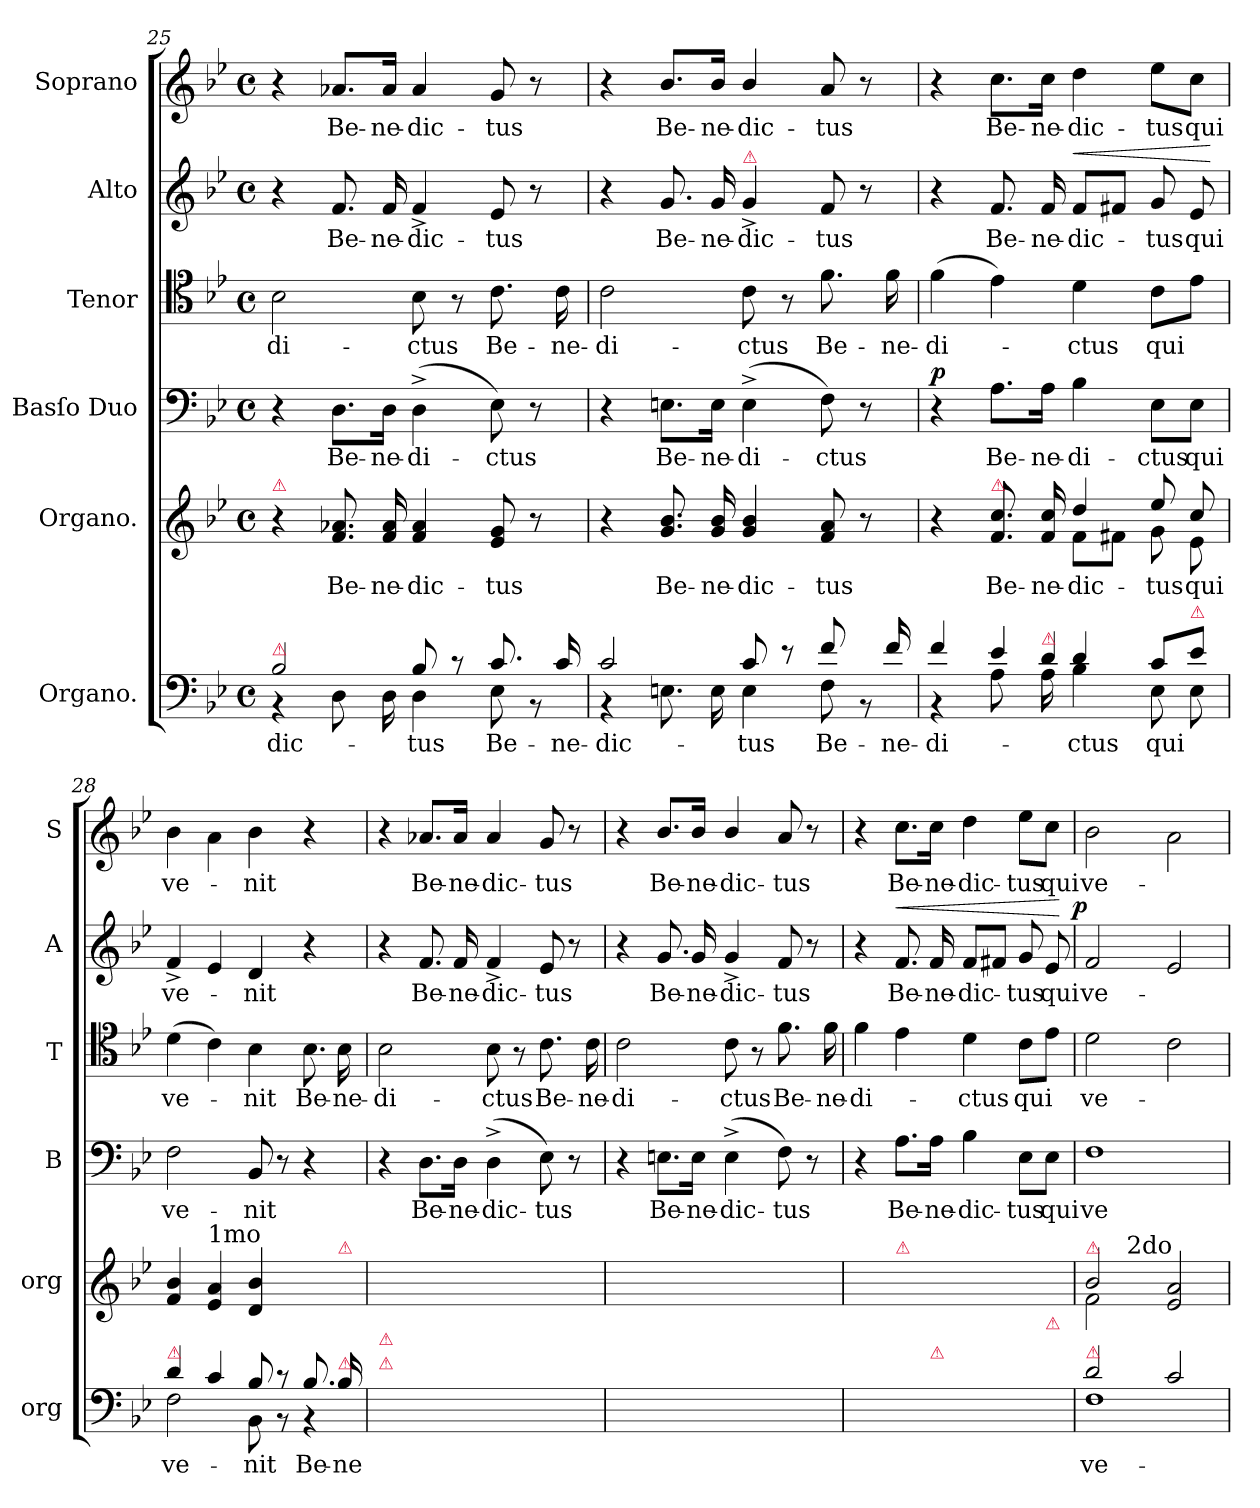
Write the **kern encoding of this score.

**kern	**text	**kern	**text	**kern	**text	**dynam	**kern	**text	**kern	**text	**dynam	**kern	**text
*part6	*part6	*part5	*part5	*part4	*part4	*part4	*part3	*part3	*part2	*part2	*part2	*part1	*part1
*staff6	*staff6	*staff5	*staff5	*staff4	*staff4	*staff4	*staff3	*staff3	*staff2	*staff2	*staff2	*staff1	*staff1
*I"Organo.	*	*I"Organo.	*	*I"Basſo Duo	*	*	*I"Tenor	*	*I"Alto	*	*	*I"Soprano	*
*I'org	*	*I'org	*	*I'B	*	*	*I'T	*	*I'A	*	*	*I'S	*
*clefF4	*	*clefG2	*	*clefF4	*	*	*clefC4	*	*clefG2	*	*	*clefG2	*
*k[b-e-]	*	*k[b-e-]	*	*k[b-e-]	*	*	*k[b-e-]	*	*k[b-e-]	*	*	*k[b-e-]	*
*B-:	*	*B-:	*	*B-:	*	*	*B-:	*	*B-:	*	*	*B-:	*
*M4/4	*	*M4/4	*	*M4/4	*	*	*M4/4	*	*M4/4	*	*	*M4/4	*
*met(c)	*	*met(c)	*	*met(c)	*	*	*met(c)	*	*met(c)	*	*	*met(c)	*
=25	=25	=25	=25	=25	=25	=25	=25	=25	=25	=25	=25	=25	=25
*^	*	*	*	*	*	*	*	*	*	*	*	*	*
!	!	!	!LO:TX:a:color=crimson:t=⚠	!	!	!	!	!	!	!	!	!	!	!
!LO:TX:a:color=crimson:t=⚠	!	!	!	!	!	!	!	!	!	!	!	!	!	!
2B-/	4r	-dic-	4r	.	4r	.	.	2B-\	-di-	4r	.	.	4r	.
!	!LO:N:vis=8	!	!	!	!	!	!	!	!	!	!	!	!	!
.	8.D\	.	8.f/ 8.a-X/	Be-	8.D\L	Be-	.	.	.	8.f/	Be-	.	8.a-X/L	Be-
.	16D\	.	16f/ 16a-/	-ne-	16D\Jk	-ne-	.	.	.	16f/	-ne-	.	16a-/Jk	-ne-
8B-/	4D\	-tus	4f/ 4a-/	-dic-	(>4D^>\	-di-	.	8B-\	-ctus	4f^>/	-dic-	.	4a-/	-dic-
8r	.	.	.	.	.	.	.	8r	.	.	.	.	.	.
8.c/	8E-\	Be-	8e-/ 8g/	-tus	8E-\)	-ctus	.	8.c\	Be-	8e-/	-tus	.	8g/	-tus
.	8r	.	8r	.	8r	.	.	.	.	8r	.	.	8r	.
16c/	.	-ne-	.	.	.	.	.	16c\	-ne-	.	.	.	.	.
=26	=26	=26	=26	=26	=26	=26	=26	=26	=26	=26	=26	=26	=26	=26
2c/	4r	-dic-	4r	.	4r	.	.	2c\	-di-	4r	.	.	4r	.
.	8.En\	.	8.g/ 8.b-/	Be-	8.En\L	Be-	.	.	.	8.g/	Be-	.	8.b-/L	Be-
.	16E\	.	16g/ 16b-/	-ne-	16E\Jk	-ne-	.	.	.	16g/	-ne-	.	16b-/Jk	-ne-
!	!	!	!	!	!	!	!	!	!	!LO:TX:a:color=crimson:t=⚠	!	!	!	!
8c/	4E\	-tus	4g/ 4b-/	-dic-	(>4E^>\	-di-	.	8c\	-ctus	4g^>/	-dic-	.	4b-/	-dic-
8r	.	.	.	.	.	.	.	8r	.	.	.	.	.	.
!LO:N:vis=8	!	!	!	!	!	!	!	!	!	!	!	!	!	!
8.f/	8F\	Be-	8f/ 8a/	-tus	8F\)	-ctus	.	8.f\	Be-	8f/	-tus	.	8a/	-tus
.	8r	.	8r	.	8r	.	.	.	.	8r	.	.	8r	.
16f/	.	-ne-	.	.	.	.	.	16f\	-ne-	.	.	.	.	.
=27	=27	=27	=27	=27	=27	=27	=27	=27	=27	=27	=27	=27	=27	=27
*	*	*	*^	*	*	*	*	*	*	*	*	*	*	*
!	!	!	!	!	!	!	!	!LO:DY:b	!	!	!	!	!	!	!
4f/	4r	-di-	4r	2ryy	.	4r	.	p	(>4f\	-di-	4r	.	.	4r	.
!	!	!	!LO:TX:a:color=crimson:t=⚠	!	!	!	!	!	!	!	!	!	!	!	!
!LO:N:vis=4	!LO:N:vis=8	!	!	!	!	!	!	!	!	!	!	!	!	!	!
8.e-/	8.A\	.	8.f/ 8.cc/	.	Be-	8.A\L	Be-	.	4e-\)	.	8.f/	Be-	.	8.cc\L	Be-
!LO:TX:a:color=crimson:t=⚠	!	!	!	!	!	!	!	!	!	!	!	!	!	!	!
!LO:N:vis=4	!	!	!	!	!	!	!	!	!	!	!	!	!	!	!
16d	16A\	.	16f/ 16cc/	.	-ne-	16A\Jk	-ne-	.	.	.	16f/	-ne-	.	16cc\Jk	-ne-
!	!	!	!	!	!	!	!	!	!	!	!	!	!LO:HP:a	!	!
4d/	4B-\	-ctus	4dd/	8f\L	-dic-	4B-\	-di-	.	4d\	-ctus	8f/L	-dic-	<	4dd\	-dic-
.	.	.	.	8f#X\J	.	.	.	.	.	.	8f#X/J	.	.	.	.
8c/L	8E-\	qui	8ee-/	8g\	-tus	8E-\L	-ctus	.	8c\L	qui	8g/	-tus	.	8ee-\L	-tus
!LO:TX:a:color=crimson:t=⚠	!	!	!	!	!	!	!	!	!	!	!	!	!	!	!
8e-/J	8E-\	.	8cc/	8e-\	qui	8E-\J	qui	.	8e-\J	.	8e-/	qui	.	8cc\J	qui
*v	*v	*	*	*	*	*	*	*	*	*	*	*	*	*	*
*	*	*v	*v	*	*	*	*	*	*	*	*	*	*	*
.	.	.	.	.	.	.	.	.	.	.	[	.	.
=28	=28	=28	=28	=28	=28	=28	=28	=28	=28	=28	=28	=28	=28
*^	*	*	*	*	*	*	*	*	*	*	*	*	*
!	!	!	!LO:TX:a:color=crimson:t=⚠	!	!	!	!	!	!	!	!	!	!	!
!LO:TX:a:color=crimson:t=⚠	!	!	!	!	!	!	!	!	!	!	!	!	!	!
*	*	*	*^	*	*	*	*	*	*	*	*	*	*	*
4d/	2F\	ve-	4f/ 4b-/	2...ryy	.	2F\	ve-	.	(>4d\	ve-	4f^>/	ve-	.	4b-\	ve-
!	!	!	!LO:TX:a:t=1mo	!	!	!	!	!	!	!	!	!	!	!	!
4c/	.	.	4e-/ 4a/	.	.	.	.	.	4c\)	.	4e-/	.	.	4a\	.
8B-/	8BB-\	-nit	4d/ 4b-/	.	.	8BB-/	-nit	.	4B-\	-nit	4d/	-nit	.	4b-\	-nit
8rc	8rBB	.	.	.	.	8r	.	.	.	.	.	.	.	.	.
8.B-/	4rBB	Be-	4ryy	.	.	4r	.	.	8.B-\	Be-	4r	.	.	4r	.
!	!	!	!	!LO:TX:a:color=crimson:t=⚠	!	!	!	!	!	!	!	!	!	!	!
!LO:TX:a:color=crimson:t=⚠	!	!	!	!	!	!	!	!	!	!	!	!	!	!	!
16B-/	.	-ne	.	16ryy	.	.	.	.	16B-\	-ne-	.	.	.	.	.
=29	=29	=29	=29	=29	=29	=29	=29	=29	=29	=29	=29	=29	=29	=29	=29
!	!	!	!LO:TX:a:color=crimson:t=⚠	!	!	!	!	!	!	!	!	!	!	!	!
!LO:TX:a:color=crimson:t=⚠	!	!	!	!	!	!	!	!	!	!	!	!	!	!	!
!LO:TX:a:color=crimson:t=⚠	!	!	!	!	!	!	!	!	!	!	!	!	!	!	!
*	*	*	*v	*v	*	*	*	*	*	*	*	*	*	*	*
2B-/yy	4ryy	-di-	4ryy	.	4r	.	.	2B-\	-di-	4r	.	.	4r	.
!	!LO:N:vis=8	!	!	!	!	!	!	!	!	!	!	!	!	!
.	8.D\yy	.	8.fyy/ 8.a-Xyy/	Be-	8.D\L	Be-	.	.	.	8.f/	Be-	.	8.a-X/L	Be-
.	16D\yy	.	16fyy/ 16a-yy/	-ne-	16D\Jk	-ne-	.	.	.	16f/	-ne-	.	16a-/Jk	-ne-
8B-/yy	4D\yy	-ctus	4fyy/ 4a-yy/	-dic-	(>4D^>\	-dic-	.	8B-\	-ctus	4f^>/	-dic-	.	4a-/	-dic-
8ryy	.	.	.	.	.	.	.	8r	.	.	.	.	.	.
8.c/yy	8E-\yy	Be-	8e-yy/ 8gyy/	-tus	8E-\)	-tus	.	8.c\	Be-	8e-/	-tus	.	8g/	-tus
.	8ryy	.	8ryy	.	8r	.	.	.	.	8r	.	.	8r	.
16c/yy	.	-ne-	.	.	.	.	.	16c\	-ne-	.	.	.	.	.
=30	=30	=30	=30	=30	=30	=30	=30	=30	=30	=30	=30	=30	=30	=30
2c/yy	4ryy	-dic-	4ryy	.	4r	.	.	2c\	-di-	4r	.	.	4r	.
.	8.En\yy	.	8.gyy/ 8.b-yy/	Be-	8.En\L	Be-	.	.	.	8.g/	Be-	.	8.b-/L	Be-
.	16E\yy	.	16gyy/ 16b-yy/	-ne-	16E\Jk	-ne-	.	.	.	16g/	-ne-	.	16b-/Jk	-ne-
8c/yy	4E\yy	-tus	4gyy/ 4b-yy/	-dic-	(>4E^>\	-dic-	.	8c\	-ctus	4g^>/	-dic-	.	4b-/	-dic-
8ryy	.	.	.	.	.	.	.	8r	.	.	.	.	.	.
!LO:N:vis=8	!	!	!	!	!	!	!	!	!	!	!	!	!	!
8.f/yy	8F\yy	Be-	8fyy/ 8ayy/	-tus	8F\)	-tus	.	8.f\	Be-	8f/	-tus	.	8a/	-tus
.	8ryy	.	8ryy	.	8r	.	.	.	.	8r	.	.	8r	.
16f/yy	.	-ne-	.	.	.	.	.	16f\	-ne-	.	.	.	.	.
=31	=31	=31	=31	=31	=31	=31	=31	=31	=31	=31	=31	=31	=31	=31
*	*	*	*^	*	*	*	*	*	*	*	*	*	*	*
4f/yy	4ryy	-di-	4ryy	2ryy	.	4r	.	.	4f\	-di-	4r	.	.	4r	.
!	!	!	!LO:TX:a:color=crimson:t=⚠	!	!	!	!	!	!	!	!	!	!	!	!
!LO:N:vis=4	!LO:N:vis=8	!	!	!	!	!	!	!	!	!	!	!	!LO:HP:a	!	!
8.e-/yy	8.A\yy	.	8.fyy/ 8.ccyy/	.	Be-	8.A\L	Be-	.	4e-\	.	8.f/	Be-	<	8.cc\L	Be-
!LO:TX:a:color=crimson:t=⚠	!	!	!	!	!	!	!	!	!	!	!	!	!	!	!
!LO:N:vis=4	!	!	!	!	!	!	!	!	!	!	!	!	!	!	!
16dyy	16A\yy	.	16fyy/ 16ccyy/	.	-ne-	16A\Jk	-ne-	.	.	.	16f/	-ne-	.	16cc\Jk	-ne-
4d/yy	4B-\yy	-ctus	4dd/yy	8f\yy	-dic-	4B-\	-dic-	.	4d\	-ctus	8f/L	-dic-	.	4dd\	-dic-
.	.	.	.	8f#X\yy	.	.	.	.	.	.	8f#X/J	.	.	.	.
8c/Lyy	8E-\yy	qui	8ee-/yy	8g\yy	-tus	8E-\L	-tus	.	8c\L	qui	8g/	-tus	.	8ee-\L	-tus
!LO:TX:a:color=crimson:t=⚠	!	!	!	!	!	!	!	!	!	!	!	!	!	!	!
8e-/Jyy	8E-\yy	.	8cc/yy	8e-\yy	qui	8E-\J	qui	.	8e-\J	.	8e-/	qui	.	8cc\J	qui
*v	*v	*	*	*	*	*	*	*	*	*	*	*	*	*	*
*	*	*v	*v	*	*	*	*	*	*	*	*	*	*	*
.	.	.	.	.	.	.	.	.	.	.	[	.	.
=32	=32	=32	=32	=32	=32	=32	=32	=32	=32	=32	=32	=32	=32
*^	*	*^	*	*	*	*	*	*	*	*	*	*	*
!	!	!	!LO:TX:a:color=crimson:t=⚠	!	!	!	!	!	!	!	!	!	!	!	!
!LO:TX:a:color=crimson:t=⚠	!	!	!	!	!	!	!	!	!	!	!	!	!	!	!
!	!	!	!	!	!	!	!	!	!	!	!	!	!LO:DY:b:rj	!	!
*	*	*	*	*^	*	*	*	*	*	*	*	*	*	*	*
2d/	1F	ve-	2b-/	2f\	4ryy	.	1F	ve-	.	2d\	ve-	2f/	ve-	p	2b-\	ve-
!	!	!	!	!	!LO:TX:a:t=2do	!	!	!	!	!	!	!	!	!	!	!
.	.	.	.	.	2.ryy	.	.	.	.	.	.	.	.	.	.	.
2c/	.	.	2e-/ 2a/	2ryy	.	.	.	.	.	2c\	.	2e-/	.	.	2a\	.
*v	*v	*	*	*	*	*	*	*	*	*	*	*	*	*	*	*
*	*	*v	*v	*v	*	*	*	*	*	*	*	*	*	*	*
=	=	=	=	=	=	=	=	=	=	=	=	=	=
*-	*-	*-	*-	*-	*-	*-	*-	*-	*-	*-	*-	*-	*-
